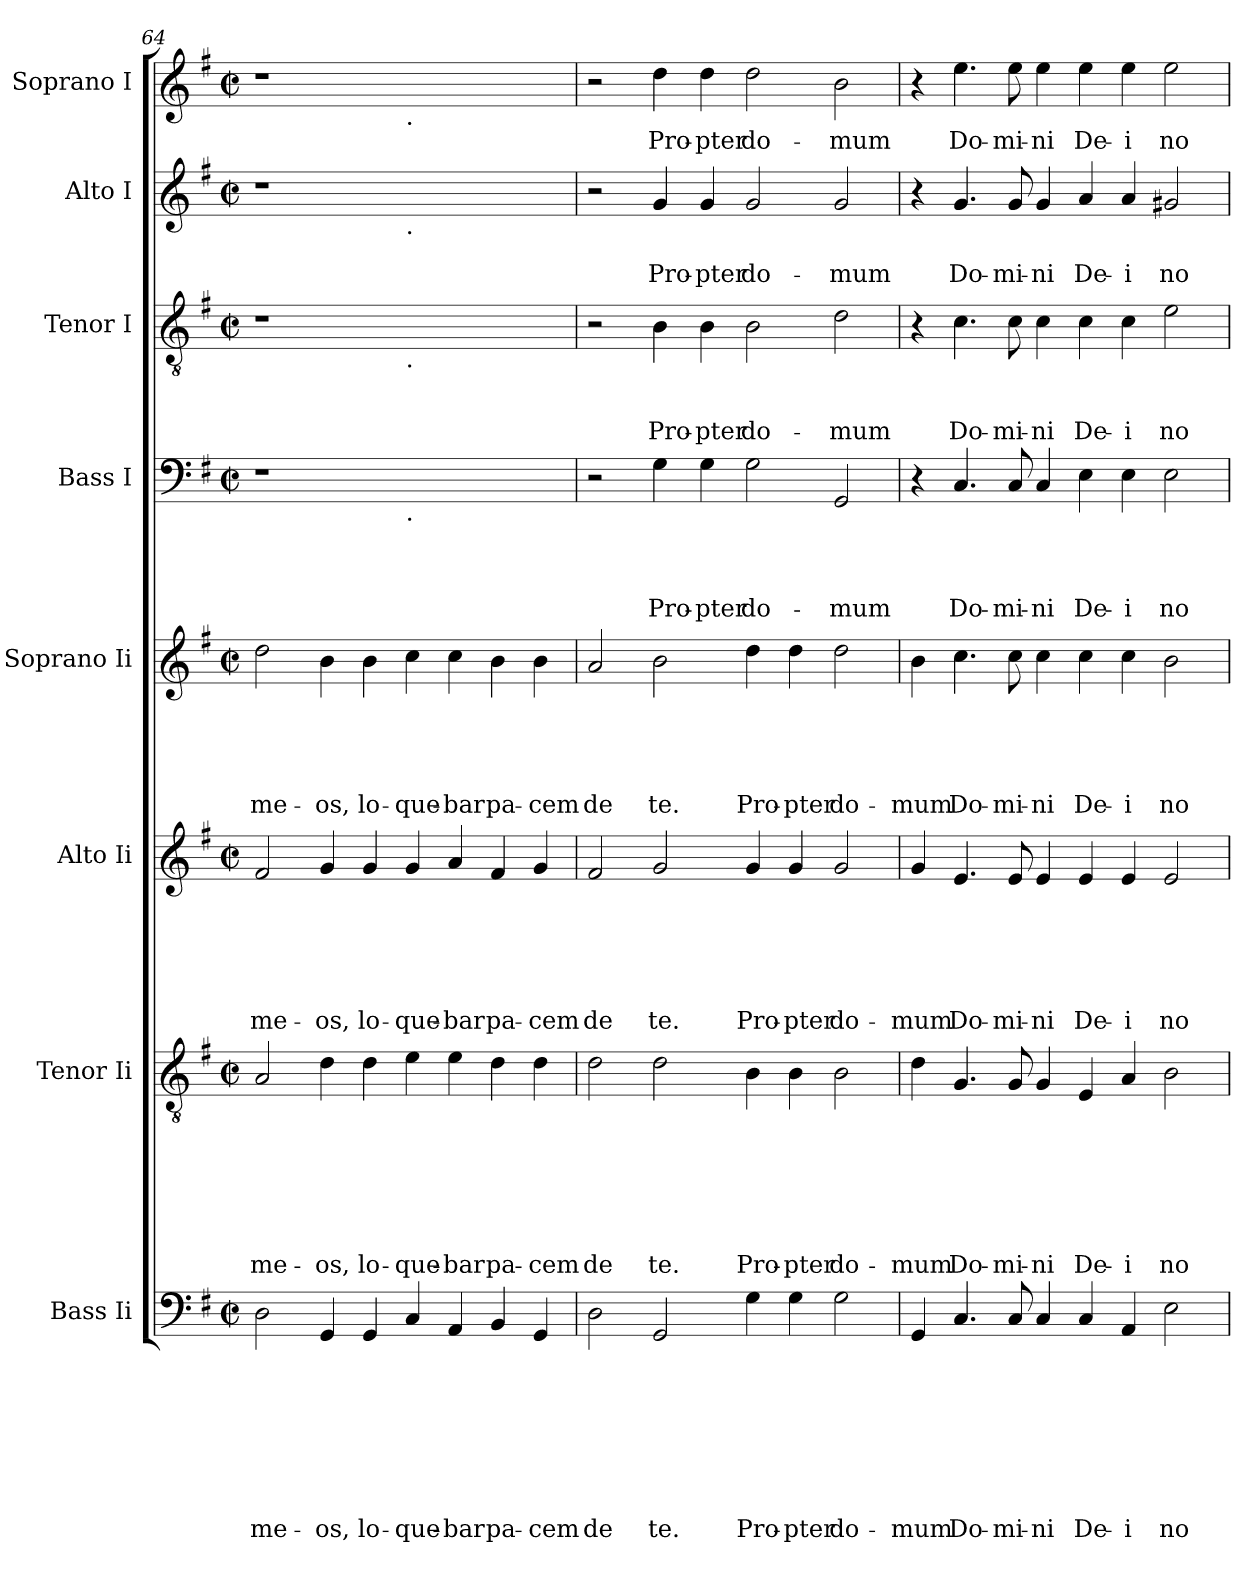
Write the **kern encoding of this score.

**kern	**text	**text	**text	**text	**text	**text	**text	**text	**kern	**text	**text	**text	**text	**text	**text	**text	**kern	**text	**text	**text	**text	**text	**text	**kern	**text	**text	**text	**text	**text	**kern	**text	**text	**text	**text	**kern	**text	**text	**text	**kern	**text	**text	**kern	**text
*part8	*part8	*part8	*part8	*part8	*part8	*part8	*part8	*part8	*part7	*part7	*part7	*part7	*part7	*part7	*part7	*part7	*part6	*part6	*part6	*part6	*part6	*part6	*part6	*part5	*part5	*part5	*part5	*part5	*part5	*part4	*part4	*part4	*part4	*part4	*part3	*part3	*part3	*part3	*part2	*part2	*part2	*part1	*part1
*staff8	*staff8	*staff8	*staff8	*staff8	*staff8	*staff8	*staff8	*staff8	*staff7	*staff7	*staff7	*staff7	*staff7	*staff7	*staff7	*staff7	*staff6	*staff6	*staff6	*staff6	*staff6	*staff6	*staff6	*staff5	*staff5	*staff5	*staff5	*staff5	*staff5	*staff4	*staff4	*staff4	*staff4	*staff4	*staff3	*staff3	*staff3	*staff3	*staff2	*staff2	*staff2	*staff1	*staff1
*I"Bass Ii	*	*	*	*	*	*	*	*	*I"Tenor Ii	*	*	*	*	*	*	*	*I"Alto Ii	*	*	*	*	*	*	*I"Soprano Ii	*	*	*	*	*	*I"Bass I	*	*	*	*	*I"Tenor I	*	*	*	*I"Alto I	*	*	*I"Soprano I	*
*clefF4	*	*	*	*	*	*	*	*	*clefGv2	*	*	*	*	*	*	*	*clefG2	*	*	*	*	*	*	*clefG2	*	*	*	*	*	*clefF4	*	*	*	*	*clefGv2	*	*	*	*clefG2	*	*	*clefG2	*
*k[f#]	*	*	*	*	*	*	*	*	*k[f#]	*	*	*	*	*	*	*	*k[f#]	*	*	*	*	*	*	*k[f#]	*	*	*	*	*	*k[f#]	*	*	*	*	*k[f#]	*	*	*	*k[f#]	*	*	*k[f#]	*
*G:	*	*	*	*	*	*	*	*	*G:	*	*	*	*	*	*	*	*G:	*	*	*	*	*	*	*G:	*	*	*	*	*	*G:	*	*	*	*	*G:	*	*	*	*G:	*	*	*G:	*
*M2/2	*	*	*	*	*	*	*	*	*M2/2	*	*	*	*	*	*	*	*M2/2	*	*	*	*	*	*	*M2/2	*	*	*	*	*	*M2/2	*	*	*	*	*M2/2	*	*	*	*M2/2	*	*	*M2/2	*
*met(c|)	*	*	*	*	*	*	*	*	*met(c|)	*	*	*	*	*	*	*	*met(c|)	*	*	*	*	*	*	*met(c|)	*	*	*	*	*	*met(c|)	*	*	*	*	*met(c|)	*	*	*	*met(c|)	*	*	*met(c|)	*
=64	=64	=64	=64	=64	=64	=64	=64	=64	=64	=64	=64	=64	=64	=64	=64	=64	=64	=64	=64	=64	=64	=64	=64	=64	=64	=64	=64	=64	=64	=64	=64	=64	=64	=64	=64	=64	=64	=64	=64	=64	=64	=64	=64
!	!	!	!	!	!	!	!	!LO:LY:b	!	!	!	!	!	!	!	!LO:LY:b	!	!	!	!	!	!	!LO:LY:b	!	!	!	!	!	!LO:LY:b	!	!	!	!	!	!	!	!	!	!	!	!	!	!
2D\	.	.	.	.	.	.	.	me-	2A/	.	.	.	.	.	.	me-	2f#/	.	.	.	.	.	me-	2dd\	.	.	.	.	me-	1r	.	.	.	.	1r	.	.	.	1r	.	.	1r	.
!	!	!	!	!	!	!	!	!LO:LY:b	!	!	!	!	!	!	!	!LO:LY:b	!	!	!	!	!	!	!LO:LY:b	!	!	!	!	!	!LO:LY:b	!	!	!	!	!	!	!	!	!	!	!	!	!	!
4GG/	.	.	.	.	.	.	.	-os,	4d\	.	.	.	.	.	.	-os,	4g/	.	.	.	.	.	-os,	4b\	.	.	.	.	-os,	.	.	.	.	.	.	.	.	.	.	.	.	.	.
!	!	!	!	!	!	!	!	!LO:LY:b	!	!	!	!	!	!	!	!LO:LY:b	!	!	!	!	!	!	!LO:LY:b	!	!	!	!	!	!LO:LY:b	!	!	!	!	!	!	!	!	!	!	!	!	!	!
4GG/	.	.	.	.	.	.	.	lo-	4d\	.	.	.	.	.	.	lo-	4g/	.	.	.	.	.	lo-	4b\	.	.	.	.	lo-	.	.	.	.	.	.	.	.	.	.	.	.	.	.
!	!	!	!	!	!	!	!	!	!	!	!	!	!	!	!	!	!	!	!	!	!	!	!	!	!	!	!	!	!	!	!	!	!	!	!	!	!	!	!	!	!	!LO:TX:b:t=.	!
!	!	!	!	!	!	!	!	!	!	!	!	!	!	!	!	!	!	!	!	!	!	!	!	!	!	!	!	!	!	!	!	!	!	!	!	!	!	!	!LO:TX:b:t=.	!	!	!	!
!	!	!	!	!	!	!	!	!	!	!	!	!	!	!	!	!	!	!	!	!	!	!	!	!	!	!	!	!	!	!	!	!	!	!	!LO:TX:b:t=.	!	!	!	!	!	!	!	!
!	!	!	!	!	!	!	!	!	!	!	!	!	!	!	!	!	!	!	!	!	!	!	!	!	!	!	!	!	!	!LO:TX:b:t=.	!	!	!	!	!	!	!	!	!	!	!	!	!
!	!	!	!	!	!	!	!	!LO:LY:b	!	!	!	!	!	!	!	!LO:LY:b	!	!	!	!	!	!	!LO:LY:b	!	!	!	!	!	!LO:LY:b	!	!	!	!	!	!	!	!	!	!	!	!	!	!
4C/	.	.	.	.	.	.	.	-que-	4e\	.	.	.	.	.	.	-que-	4g/	.	.	.	.	.	-que-	4cc\	.	.	.	.	-que-	1ryy	.	.	.	.	1ryy	.	.	.	1ryy	.	.	1ryy	.
!	!	!	!	!	!	!	!	!LO:LY:b:rj	!	!	!	!	!	!	!	!LO:LY:b:rj	!	!	!	!	!	!	!LO:LY:b:rj	!	!	!	!	!	!LO:LY:b:rj	!	!	!	!	!	!	!	!	!	!	!	!	!	!
4AA/	.	.	.	.	.	.	.	-bar	4e\	.	.	.	.	.	.	-bar	4a/	.	.	.	.	.	-bar	4cc\	.	.	.	.	-bar	.	.	.	.	.	.	.	.	.	.	.	.	.	.
!	!	!	!	!	!	!	!	!LO:LY:b	!	!	!	!	!	!	!	!LO:LY:b	!	!	!	!	!	!	!LO:LY:b	!	!	!	!	!	!LO:LY:b	!	!	!	!	!	!	!	!	!	!	!	!	!	!
4BB/	.	.	.	.	.	.	.	pa-	4d\	.	.	.	.	.	.	pa-	4f#/	.	.	.	.	.	pa-	4b\	.	.	.	.	pa-	.	.	.	.	.	.	.	.	.	.	.	.	.	.
!	!	!	!	!	!	!	!	!LO:LY:b	!	!	!	!	!	!	!	!LO:LY:b	!	!	!	!	!	!	!LO:LY:b	!	!	!	!	!	!LO:LY:b	!	!	!	!	!	!	!	!	!	!	!	!	!	!
4GG/	.	.	.	.	.	.	.	-cem	4d\	.	.	.	.	.	.	-cem	4g/	.	.	.	.	.	-cem	4b\	.	.	.	.	-cem	.	.	.	.	.	.	.	.	.	.	.	.	.	.
!!LO:PB:g=z
=65	=65	=65	=65	=65	=65	=65	=65	=65	=65	=65	=65	=65	=65	=65	=65	=65	=65	=65	=65	=65	=65	=65	=65	=65	=65	=65	=65	=65	=65	=65	=65	=65	=65	=65	=65	=65	=65	=65	=65	=65	=65	=65	=65
!	!	!	!	!	!	!	!	!LO:LY:b	!	!	!	!	!	!	!	!LO:LY:b	!	!	!	!	!	!	!LO:LY:b	!	!	!	!	!	!LO:LY:b	!	!	!	!	!	!	!	!	!	!	!	!	!	!
2D\	.	.	.	.	.	.	.	de	2d\	.	.	.	.	.	.	de	2f#/	.	.	.	.	.	de	2a/	.	.	.	.	de	2r	.	.	.	.	2r	.	.	.	2r	.	.	2r	.
!	!	!	!	!	!	!	!	!LO:LY:b	!	!	!	!	!	!	!	!LO:LY:b	!	!	!	!	!	!	!LO:LY:b	!	!	!	!	!	!LO:LY:b	!	!	!	!	!LO:LY:b	!	!	!	!LO:LY:b	!	!	!LO:LY:b	!	!LO:LY:b
2GG/	.	.	.	.	.	.	.	te.	2d\	.	.	.	.	.	.	te.	2g/	.	.	.	.	.	te.	2b\	.	.	.	.	te.	4G\	.	.	.	Pro-	4B\	.	.	Pro-	4g/	.	Pro-	4dd\	Pro-
!	!	!	!	!	!	!	!	!	!	!	!	!	!	!	!	!	!	!	!	!	!	!	!	!	!	!	!	!	!	!	!	!	!	!LO:LY:b:rj	!	!	!	!LO:LY:b:rj	!	!	!LO:LY:b:rj	!	!LO:LY:b:rj
.	.	.	.	.	.	.	.	.	.	.	.	.	.	.	.	.	.	.	.	.	.	.	.	.	.	.	.	.	.	4G\	.	.	.	-pter	4B\	.	.	-pter	4g/	.	-pter	4dd\	-pter
!	!	!	!	!	!	!	!	!LO:LY:b	!	!	!	!	!	!	!	!LO:LY:b	!	!	!	!	!	!	!LO:LY:b	!	!	!	!	!	!LO:LY:b	!	!	!	!	!LO:LY:b	!	!	!	!LO:LY:b	!	!	!LO:LY:b	!	!LO:LY:b
4G\	.	.	.	.	.	.	.	Pro-	4B\	.	.	.	.	.	.	Pro-	4g/	.	.	.	.	.	Pro-	4dd\	.	.	.	.	Pro-	2G\	.	.	.	do-	2B\	.	.	do-	2g/	.	do-	2dd\	do-
!	!	!	!	!	!	!	!	!LO:LY:b:rj	!	!	!	!	!	!	!	!LO:LY:b:rj	!	!	!	!	!	!	!LO:LY:b:rj	!	!	!	!	!	!LO:LY:b:rj	!	!	!	!	!	!	!	!	!	!	!	!	!	!
4G\	.	.	.	.	.	.	.	-pter	4B\	.	.	.	.	.	.	-pter	4g/	.	.	.	.	.	-pter	4dd\	.	.	.	.	-pter	.	.	.	.	.	.	.	.	.	.	.	.	.	.
!	!	!	!	!	!	!	!	!LO:LY:b	!	!	!	!	!	!	!	!LO:LY:b	!	!	!	!	!	!	!LO:LY:b	!	!	!	!	!	!LO:LY:b	!	!	!	!	!LO:LY:b	!	!	!	!LO:LY:b	!	!	!LO:LY:b	!	!LO:LY:b
2G\	.	.	.	.	.	.	.	do-	2B\	.	.	.	.	.	.	do-	2g/	.	.	.	.	.	do-	2dd\	.	.	.	.	do-	2GG/	.	.	.	-mum	2d\	.	.	-mum	2g/	.	-mum	2b\	-mum
=66	=66	=66	=66	=66	=66	=66	=66	=66	=66	=66	=66	=66	=66	=66	=66	=66	=66	=66	=66	=66	=66	=66	=66	=66	=66	=66	=66	=66	=66	=66	=66	=66	=66	=66	=66	=66	=66	=66	=66	=66	=66	=66	=66
!	!	!	!	!	!	!	!	!LO:LY:b	!	!	!	!	!	!	!	!LO:LY:b	!	!	!	!	!	!	!LO:LY:b	!	!	!	!	!	!LO:LY:b	!	!	!	!	!	!	!	!	!	!	!	!	!	!
4GG/	.	.	.	.	.	.	.	-mum	4d\	.	.	.	.	.	.	-mum	4g/	.	.	.	.	.	-mum	4b\	.	.	.	.	-mum	4r	.	.	.	.	4r	.	.	.	4r	.	.	4r	.
!	!	!	!	!	!	!	!	!LO:LY:b	!	!	!	!	!	!	!	!LO:LY:b	!	!	!	!	!	!	!LO:LY:b	!	!	!	!	!	!LO:LY:b	!	!	!	!	!LO:LY:b	!	!	!	!LO:LY:b	!	!	!LO:LY:b	!	!LO:LY:b
4.C/	.	.	.	.	.	.	.	Do-	4.G/	.	.	.	.	.	.	Do-	4.e/	.	.	.	.	.	Do-	4.cc\	.	.	.	.	Do-	4.C/	.	.	.	Do-	4.c\	.	.	Do-	4.g/	.	Do-	4.ee\	Do-
!	!	!	!	!	!	!	!	!LO:LY:b	!	!	!	!	!	!	!	!LO:LY:b	!	!	!	!	!	!	!LO:LY:b	!	!	!	!	!	!LO:LY:b	!	!	!	!	!LO:LY:b	!	!	!	!LO:LY:b	!	!	!LO:LY:b	!	!LO:LY:b
8C/	.	.	.	.	.	.	.	-mi-	8G/	.	.	.	.	.	.	-mi-	8e/	.	.	.	.	.	-mi-	8cc\	.	.	.	.	-mi-	8C/	.	.	.	-mi-	8c\	.	.	-mi-	8g/	.	-mi-	8ee\	-mi-
!	!	!	!	!	!	!	!	!LO:LY:b:rj	!	!	!	!	!	!	!	!LO:LY:b:rj	!	!	!	!	!	!	!LO:LY:b:rj	!	!	!	!	!	!LO:LY:b:rj	!	!	!	!	!LO:LY:b:rj	!	!	!	!LO:LY:b:rj	!	!	!LO:LY:b:rj	!	!LO:LY:b:rj
4C/	.	.	.	.	.	.	.	-ni	4G/	.	.	.	.	.	.	-ni	4e/	.	.	.	.	.	-ni	4cc\	.	.	.	.	-ni	4C/	.	.	.	-ni	4c\	.	.	-ni	4g/	.	-ni	4ee\	-ni
!	!	!	!	!	!	!	!	!LO:LY:b	!	!	!	!	!	!	!	!LO:LY:b	!	!	!	!	!	!	!LO:LY:b	!	!	!	!	!	!LO:LY:b	!	!	!	!	!LO:LY:b	!	!	!	!LO:LY:b	!	!	!LO:LY:b	!	!LO:LY:b
4C/	.	.	.	.	.	.	.	De-	4E/	.	.	.	.	.	.	De-	4e/	.	.	.	.	.	De-	4cc\	.	.	.	.	De-	4E\	.	.	.	De-	4c\	.	.	De-	4a/	.	De-	4ee\	De-
!	!	!	!	!	!	!	!	!LO:LY:b	!	!	!	!	!	!	!	!LO:LY:b	!	!	!	!	!	!	!LO:LY:b	!	!	!	!	!	!LO:LY:b	!	!	!	!	!LO:LY:b	!	!	!	!LO:LY:b	!	!	!LO:LY:b	!	!LO:LY:b
4AA/	.	.	.	.	.	.	.	-i	4A/	.	.	.	.	.	.	-i	4e/	.	.	.	.	.	-i	4cc\	.	.	.	.	-i	4E\	.	.	.	-i	4c\	.	.	-i	4a/	.	-i	4ee\	-i
!	!	!	!	!	!	!	!	!LO:LY:b	!	!	!	!	!	!	!	!LO:LY:b	!	!	!	!	!	!	!LO:LY:b	!	!	!	!	!	!LO:LY:b	!	!	!	!	!LO:LY:b	!	!	!	!LO:LY:b	!	!	!LO:LY:b	!	!LO:LY:b
2E\	.	.	.	.	.	.	.	no-	2B\	.	.	.	.	.	.	no-	2e/	.	.	.	.	.	no-	2b\	.	.	.	.	no-	2E\	.	.	.	no-	2e\	.	.	no-	2g#X/	.	no-	2ee\	no-
=	=	=	=	=	=	=	=	=	=	=	=	=	=	=	=	=	=	=	=	=	=	=	=	=	=	=	=	=	=	=	=	=	=	=	=	=	=	=	=	=	=	=	=
*-	*-	*-	*-	*-	*-	*-	*-	*-	*-	*-	*-	*-	*-	*-	*-	*-	*-	*-	*-	*-	*-	*-	*-	*-	*-	*-	*-	*-	*-	*-	*-	*-	*-	*-	*-	*-	*-	*-	*-	*-	*-	*-	*-
